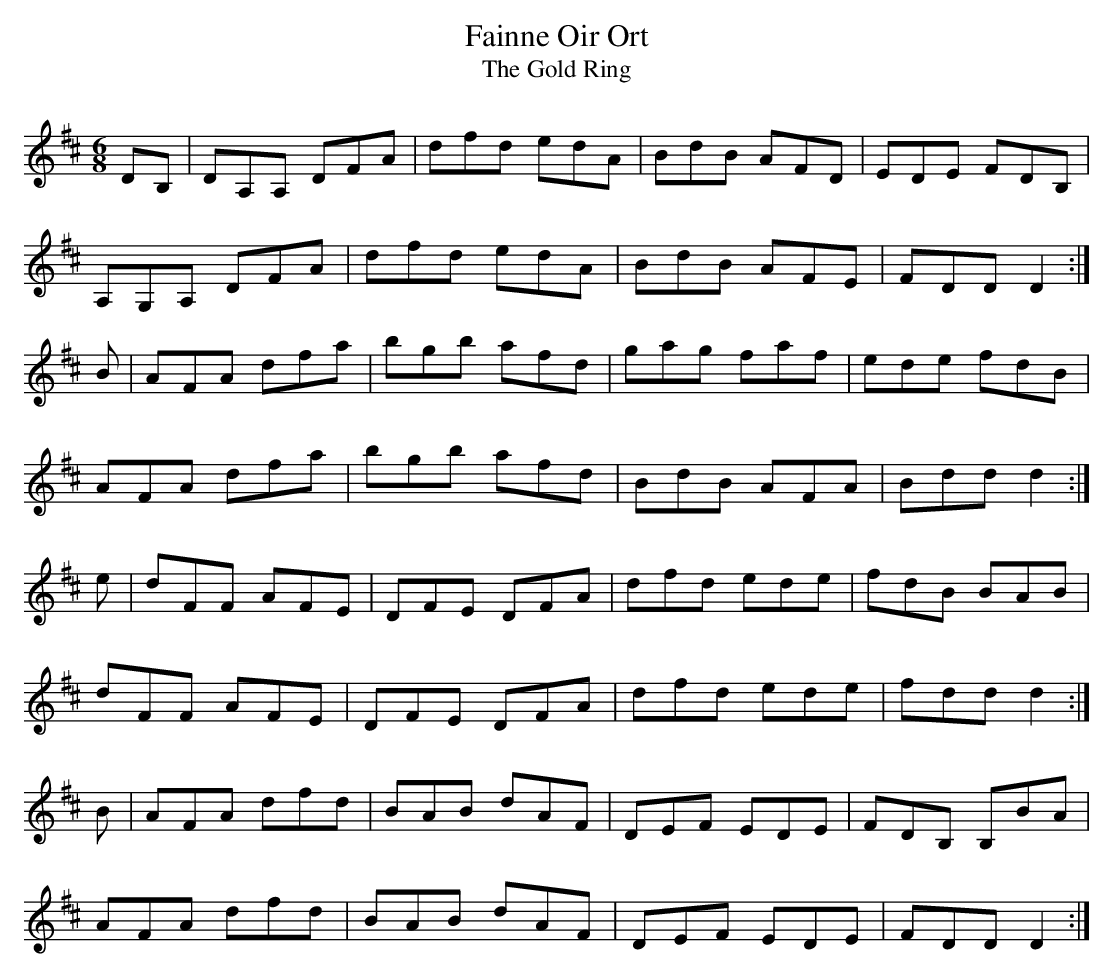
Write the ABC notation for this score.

X:1
T:Fainne Oir Ort
T:Gold Ring, The
M:6/8
L:1/8
K:D
DB,|DA,A, DFA|dfd edA|BdB AFD|EDE FDB,|!
A,G,A, DFA|dfd edA|BdB AFE|FDD D2:|!
B|AFA dfa|bgb afd|gag faf|ede fdB|!
AFA dfa|bgb afd|BdB AFA|Bdd d2:|!
e|dFF AFE|DFE DFA|dfd ede|fdB BAB|!
dFF AFE|DFE DFA|dfd ede|fdd d2:|!
B|AFA dfd|BAB dAF|DEF EDE|FDB, B,BA|!
AFA dfd|BAB dAF|DEF EDE|FDD D2:|!
